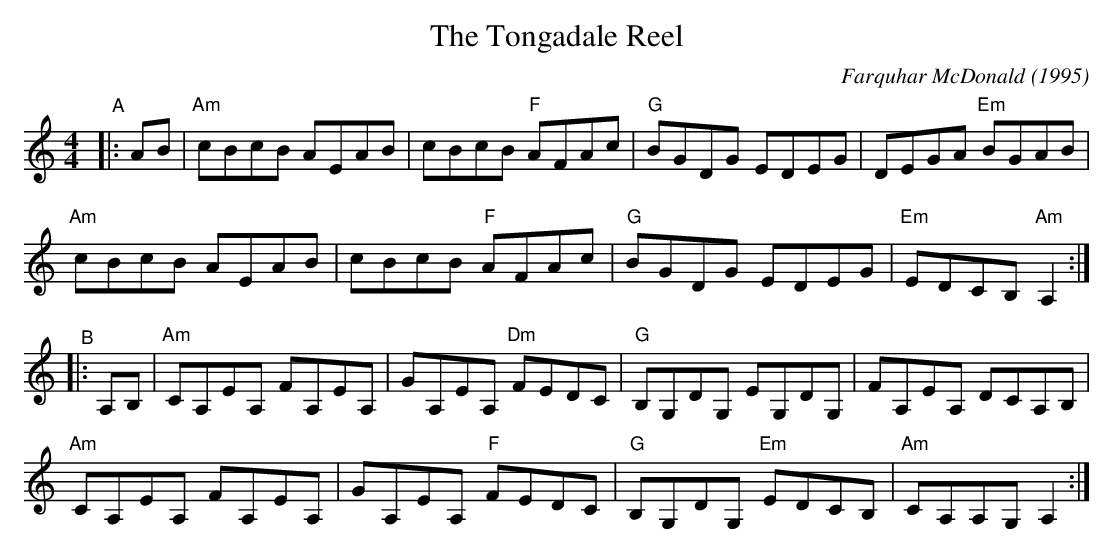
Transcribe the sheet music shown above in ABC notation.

X:1
T:The Tongadale Reel
C:Farquhar McDonald (1995)
M:4/4
K:Am
"^A"|: AB |\
"Am"cBcB AEAB | cBcB "F"AFAc | "G"BGDG EDEG | DEGA "Em"BGAB |
"Am"cBcB AEAB | cBcB "F"AFAc | "G"BGDG EDEG | "Em"EDCB, "Am"A,2 :|
"^B"|: A,B, |\
"Am"CA,EA, FA,EA, | GA,EA, "Dm"FEDC | "G"B,G,DG,    EG,DG, | FA,EA, DCA,B, |
"Am"CA,EA, FA,EA, | GA,EA,  "F"FEDC | "G"B,G,DG, "Em"EDCB, | "Am"CA,A,G, A,2 :|
